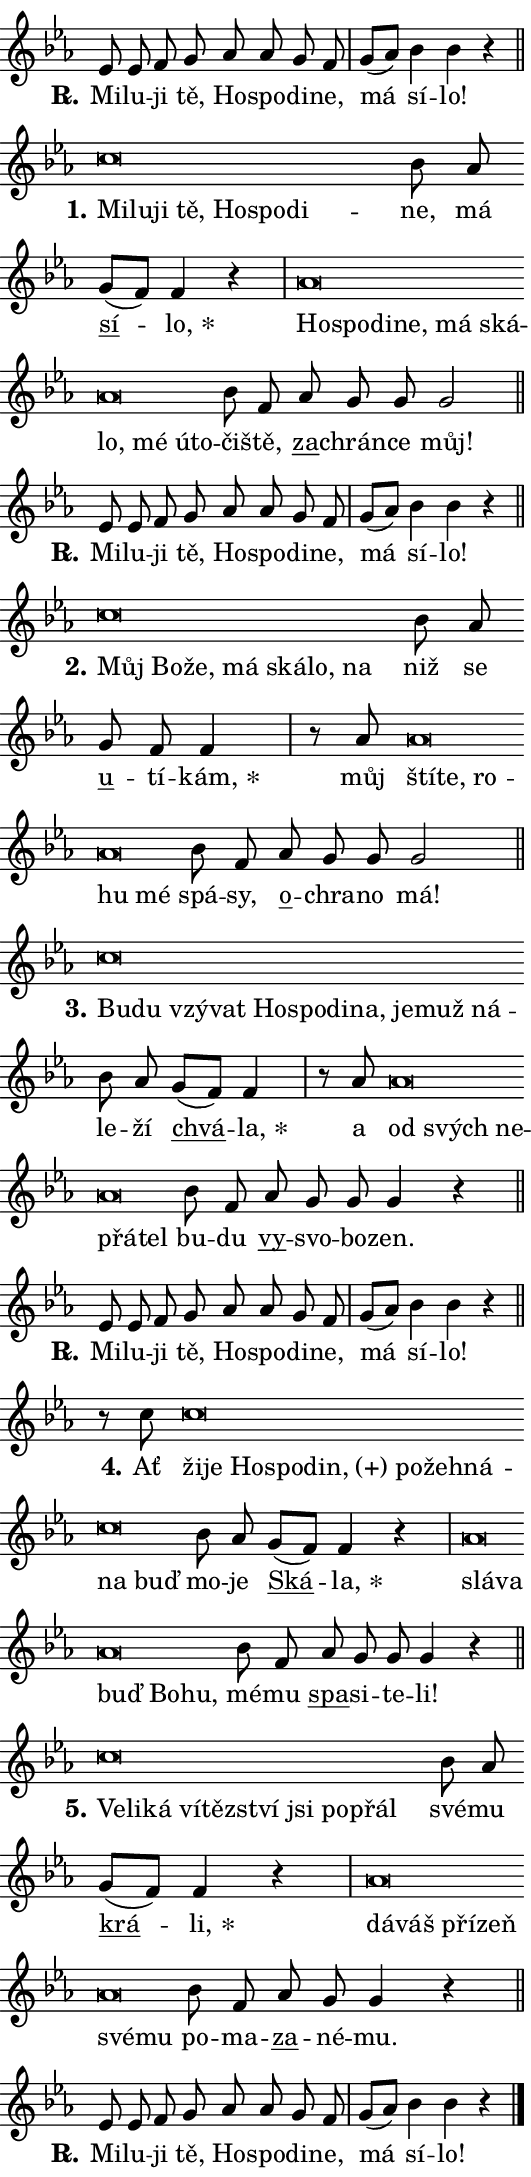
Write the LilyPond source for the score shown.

\version "2.24.0"
\header { tagline = "" }
\paper {
  indent = 0\cm
  top-margin = 0\cm
  right-margin = 0.13\cm % to fit lyric hyphens
  bottom-margin = 0\cm
  left-margin = 0\cm
  paper-width = 9\cm
  page-breaking = #ly:one-page-breaking
  system-system-spacing.basic-distance = #11
  score-system-spacing.basic-distance = #11
  ragged-last = ##f
}


%% Author: Thomas Morley
%% https://lists.gnu.org/archive/html/lilypond-user/2020-05/msg00002.html
#(define (line-position grob)
"Returns position of @var[grob} in current system:
   @code{'start}, if at first time-step
   @code{'end}, if at last time-step
   @code{'middle} otherwise
"
  (let* ((col (ly:item-get-column grob))
         (ln (ly:grob-object col 'left-neighbor))
         (rn (ly:grob-object col 'right-neighbor))
         (col-to-check-left (if (ly:grob? ln) ln col))
         (col-to-check-right (if (ly:grob? rn) rn col))
         (break-dir-left
           (and
             (ly:grob-property col-to-check-left 'non-musical #f)
             (ly:item-break-dir col-to-check-left)))
         (break-dir-right
           (and
             (ly:grob-property col-to-check-right 'non-musical #f)
             (ly:item-break-dir col-to-check-right))))
        (cond ((eqv? 1 break-dir-left) 'start)
              ((eqv? -1 break-dir-right) 'end)
              (else 'middle))))

#(define (tranparent-at-line-position vctor)
  (lambda (grob)
  "Relying on @code{line-position} select the relevant enry from @var{vctor}.
Used to determine transparency,"
    (case (line-position grob)
      ((end) (not (vector-ref vctor 0)))
      ((middle) (not (vector-ref vctor 1)))
      ((start) (not (vector-ref vctor 2))))))

noteHeadBreakVisibility =
#(define-music-function (break-visibility)(vector?)
"Makes @code{NoteHead}s transparent relying on @var{break-visibility}"
#{
  \override NoteHead.transparent =
    #(tranparent-at-line-position break-visibility)
#})

#(define delete-ledgers-for-transparent-note-heads
  (lambda (grob)
    "Reads whether a @code{NoteHead} is transparent.
If so this @code{NoteHead} is removed from @code{'note-heads} from
@var{grob}, which is supposed to be @code{LedgerLineSpanner}.
As a result ledgers are not printed for this @code{NoteHead}"
    (let* ((nhds-array (ly:grob-object grob 'note-heads))
           (nhds-list
             (if (ly:grob-array? nhds-array)
                 (ly:grob-array->list nhds-array)
                 '()))
           ;; Relies on the transparent-property being done before
           ;; Staff.LedgerLineSpanner.after-line-breaking is executed.
           ;; This is fragile ...
           (to-keep
             (remove
               (lambda (nhd)
                 (ly:grob-property nhd 'transparent #f))
               nhds-list)))
      ;; TODO find a better method to iterate over grob-arrays, similiar
      ;; to filter/remove etc for lists
      ;; For now rebuilt from scratch
      (set! (ly:grob-object grob 'note-heads)  '())
      (for-each
        (lambda (nhd)
          (ly:pointer-group-interface::add-grob grob 'note-heads nhd))
        to-keep))))

squashNotes = {
  \override NoteHead.X-extent = #'(-0.2 . 0.2)
  \override NoteHead.Y-extent = #'(-0.75 . 0)
  \override NoteHead.stencil =
    #(lambda (grob)
       (let ((pos (ly:grob-property grob 'staff-position)))
         (begin
           (if (< pos -7) (display "ERROR: Lower brevis then expected\n") (display ""))
           (if (<= pos -6) ly:text-interface::print ly:note-head::print))))
}
unSquashNotes = {
  \revert NoteHead.X-extent
  \revert NoteHead.Y-extent
  \revert NoteHead.stencil
}

hideNotes = \noteHeadBreakVisibility #begin-of-line-visible
unHideNotes = \noteHeadBreakVisibility #all-visible

% work-around for resetting accidentals
% https://lilypond.org/doc/v2.23/Documentation/notation/displaying-rhythms#unmetered-music
cadenzaMeasure = {
  \cadenzaOff
  \partial 1024 s1024
  \cadenzaOn
}

#(define-markup-command (accent layout props text) (markup?)
  "Underline accented syllable"
  (interpret-markup layout props
    #{\markup \override #'(offset . 4.3) \underline { #text }#}))

responsum = \markup \concat {
  "R" \hspace #-1.05 \path #0.1 #'((moveto 0 0.07) (lineto 0.9 0.8)) \hspace #0.05 "."
}

spaceSize = #0.6828661417322834 % exact space size for TeX Gyre Schola

\layout {
  \context {
    \Staff
    \remove "Time_signature_engraver"
    \override LedgerLineSpanner.after-line-breaking = #delete-ledgers-for-transparent-note-heads
  }
  \context {
    \Lyrics {
      \override LyricSpace.minimum-distance = \spaceSize
      \override LyricText.font-name = #"TeX Gyre Schola"
      \override LyricText.font-size = 1
      \override StanzaNumber.font-name = #"TeX Gyre Schola Bold"
      \override StanzaNumber.font-size = 1
    }
  }
  \context {
    \Score 
    \override NoteHead.text =
      #(lambda (grob) 
        (let ((pos (ly:grob-property grob 'staff-position)))
          #{\markup {
            \combine
              \halign #-0.55 \raise #(if (= pos -6) 0 0.5) \override #'(thickness . 2) \draw-line #'(3.2 . 0)
              \musicglyph "noteheads.sM1"
          }#}))
  }
}

% magnetic-lyrics.ily
%
%   written by
%     Jean Abou Samra <jean@abou-samra.fr>
%     Werner Lemberg <wl@gnu.org>
%
%   adapted by
%     Jiri Hon <jiri.hon@gmail.com>
%
% Version 2022-Apr-15

% https://www.mail-archive.com/lilypond-user@gnu.org/msg149350.html

#(define (Left_hyphen_pointer_engraver context)
   "Collect syllable-hyphen-syllable occurrences in lyrics and store
them in properties.  This engraver only looks to the left.  For
example, if the lyrics input is @code{foo -- bar}, it does the
following.

@itemize @bullet
@item
Set the @code{text} property of the @code{LyricHyphen} grob between
@q{foo} and @q{bar} to @code{foo}.

@item
Set the @code{left-hyphen} property of the @code{LyricText} grob with
text @q{foo} to the @code{LyricHyphen} grob between @q{foo} and
@q{bar}.
@end itemize

Use this auxiliary engraver in combination with the
@code{lyric-@/text::@/apply-@/magnetic-@/offset!} hook."
   (let ((hyphen #f)
         (text #f))
     (make-engraver
      (acknowledgers
       ((lyric-syllable-interface engraver grob source-engraver)
        (set! text grob)))
      (end-acknowledgers
       ((lyric-hyphen-interface engraver grob source-engraver)
        ;(when (not (grob::has-interface grob 'lyric-space-interface))
          (set! hyphen grob)));)
      ((stop-translation-timestep engraver)
       (when (and text hyphen)
         (ly:grob-set-object! text 'left-hyphen hyphen))
       (set! text #f)
       (set! hyphen #f)))))

#(define (lyric-text::apply-magnetic-offset! grob)
   "If the space between two syllables is less than the value in
property @code{LyricText@/.details@/.squash-threshold}, move the right
syllable to the left so that it gets concatenated with the left
syllable.

Use this function as a hook for
@code{LyricText@/.after-@/line-@/breaking} if the
@code{Left_@/hyphen_@/pointer_@/engraver} is active."
   (let ((hyphen (ly:grob-object grob 'left-hyphen #f)))
     (when hyphen
       (let ((left-text (ly:spanner-bound hyphen LEFT)))
         (when (grob::has-interface left-text 'lyric-syllable-interface)
           (let* ((common (ly:grob-common-refpoint grob left-text X))
                  (this-x-ext (ly:grob-extent grob common X))
                  (left-x-ext
                   (begin
                     ;; Trigger magnetism for left-text.
                     (ly:grob-property left-text 'after-line-breaking)
                     (ly:grob-extent left-text common X)))
                  ;; `delta` is the gap width between two syllables.
                  (delta (- (interval-start this-x-ext)
                            (interval-end left-x-ext)))
                  (details (ly:grob-property grob 'details))
                  (threshold (assoc-get 'squash-threshold details 0.2)))
             (when (< delta threshold)
               (let* (;; We have to manipulate the input text so that
                      ;; ligatures crossing syllable boundaries are not
                      ;; disabled.  For languages based on the Latin
                      ;; script this is essentially a beautification.
                      ;; However, for non-Western scripts it can be a
                      ;; necessity.
                      (lt (ly:grob-property left-text 'text))
                      (rt (ly:grob-property grob 'text))
                      (is-space (grob::has-interface hyphen 'lyric-space-interface))
                      (space (if is-space " " ""))
                      (extra-delta (if is-space spaceSize 0))
                      ;; Append new syllable.
                      (ltrt-space (if (and (string? lt) (string? rt))
                                (string-append lt space rt)
                                (make-concat-markup (list lt space rt))))
                      ;; Right-align `ltrt` to the right side.
                      (ltrt-space-markup (grob-interpret-markup
                               grob
                               (make-translate-markup
                                (cons (interval-length this-x-ext) 0)
                                (make-right-align-markup ltrt-space)))))
                 (begin
                   ;; Don't print `left-text`.
                   (ly:grob-set-property! left-text 'stencil #f)
                   ;; Set text and stencil (which holds all collected
                   ;; syllables so far) and shift it to the left.
                   (ly:grob-set-property! grob 'text ltrt-space)
                   (ly:grob-set-property! grob 'stencil ltrt-space-markup)
                   (ly:grob-translate-axis! grob (- (- delta extra-delta)) X))))))))))


#(define (lyric-hyphen::displace-bounds-first grob)
   ;; Make very sure this callback isn't triggered too early.
   (let ((left (ly:spanner-bound grob LEFT))
         (right (ly:spanner-bound grob RIGHT)))
     (ly:grob-property left 'after-line-breaking)
     (ly:grob-property right 'after-line-breaking)
     (ly:lyric-hyphen::print grob)))

squashThreshold = #0.4

\layout {
  \context {
    \Lyrics
    \consists #Left_hyphen_pointer_engraver
    \override LyricText.after-line-breaking =
      #lyric-text::apply-magnetic-offset!
    \override LyricHyphen.stencil = #lyric-hyphen::displace-bounds-first
    \override LyricText.details.squash-threshold = \squashThreshold
    \override LyricHyphen.minimum-distance = 0
    \override LyricHyphen.minimum-length = \squashThreshold
  }
}

squashText = \override LyricText.details.squash-threshold = 9999
unSquashText = \override LyricText.details.squash-threshold = \squashThreshold

leftText = \override LyricText.self-alignment-X = #LEFT
unLeftText = \revert LyricText.self-alignment-X

starOffset = #(lambda (grob) 
                (let ((x_offset (ly:self-alignment-interface::aligned-on-x-parent grob)))
                  (if (= x_offset 0) 0 (+ x_offset 1.2))))

star = #(define-music-function (syllable)(string?)
"Append star separator at the end of a syllable"
#{
  \once \override LyricText.X-offset = #starOffset
  \lyricmode { \markup {
    #syllable
    \override #'((font-name . "TeX Gyre Schola Bold")) \hspace #0.2 \lower #0.65 \larger "*"
  } }
#})

starAccent = #(define-music-function (syllable)(string?)
"Append star separator at the end of a syllable and make accent"
#{
  \once \override LyricText.X-offset = #starOffset
  \lyricmode { \markup {
    \accent #syllable
    \override #'((font-name . "TeX Gyre Schola Bold")) \hspace #0.2 \lower #0.65 \larger "*"
  } }
#})

breath = #(define-music-function (syllable)(string?)
"Append breathing indicator at the end of a syllable"
#{
  \lyricmode { \markup { #syllable "+" } }
#})

optionalBreath = #(define-music-function (syllable)(string?)
"Append optional breathing indicator at the end of a syllable"
#{
  \lyricmode { \markup { #syllable "(+)" } }
#})


\score {
    <<
        \new Voice = "melody" { \cadenzaOn \key es \major \relative { es'8 es f g as as g f \cadenzaMeasure \bar "|" g[( as)] bes4 bes r \cadenzaMeasure \bar "||" \break } }
        \new Lyrics \lyricsto "melody" { \lyricmode { \set stanza = \responsum
Mi -- lu -- ji tě, Ho -- spo -- di -- ne, má sí -- lo! } }
    >>
    \layout {}
}

\score {
    <<
        \new Voice = "melody" { \cadenzaOn \key es \major \relative { \squashNotes c''\breve*1/16 \hideNotes \breve*1/16 \bar "" \breve*1/16 \bar "" \breve*1/16 \bar "" \breve*1/16 \bar "" \breve*1/16 \breve*1/16 \bar "" \unHideNotes \unSquashNotes bes8 as \bar "" g[( f)] f4 r \cadenzaMeasure \bar "|" \squashNotes as\breve*1/16 \hideNotes \breve*1/16 \bar "" \breve*1/16 \bar "" \breve*1/16 \bar "" \breve*1/16 \bar "" \breve*1/16 \bar "" \breve*1/16 \bar "" \breve*1/16 \bar "" \breve*1/16 \breve*1/16 \bar "" \unHideNotes \unSquashNotes bes8 f \bar "" as g g g2 \cadenzaMeasure \bar "||" \break } }
        \new Lyrics \lyricsto "melody" { \lyricmode { \set stanza = "1."
\leftText Mi -- \squashText lu -- ji tě, Ho -- spo -- di -- \unLeftText \unSquashText ne, má \markup \accent sí -- \star lo, \leftText Ho -- \squashText spo -- di -- ne, má ská -- lo, mé ú -- to -- \unLeftText \unSquashText či -- ště, \markup \accent za -- chrán -- ce můj! } }
    >>
    \layout {}
}

\score {
    <<
        \new Voice = "melody" { \cadenzaOn \key es \major \relative { es'8 es f g as as g f \cadenzaMeasure \bar "|" g[( as)] bes4 bes r \cadenzaMeasure \bar "||" \break } }
        \new Lyrics \lyricsto "melody" { \lyricmode { \set stanza = \responsum
Mi -- lu -- ji tě, Ho -- spo -- di -- ne, má sí -- lo! } }
    >>
    \layout {}
}

\score {
    <<
        \new Voice = "melody" { \cadenzaOn \key es \major \relative { \squashNotes c''\breve*1/16 \hideNotes \breve*1/16 \bar "" \breve*1/16 \bar "" \breve*1/16 \bar "" \breve*1/16 \bar "" \breve*1/16 \breve*1/16 \bar "" \unHideNotes \unSquashNotes bes8 as \bar "" g f f4 \cadenzaMeasure \bar "|" r8 as8 \squashNotes as\breve*1/16 \hideNotes \breve*1/16 \bar "" \breve*1/16 \bar "" \breve*1/16 \breve*1/16 \bar "" \unHideNotes \unSquashNotes bes8 f \bar "" as g g g2 \cadenzaMeasure \bar "||" \break } }
        \new Lyrics \lyricsto "melody" { \lyricmode { \set stanza = "2."
\leftText Můj \squashText Bo -- že, má ská -- lo, na \unLeftText \unSquashText niž se \markup \accent u -- tí -- \star kám, můj \leftText ští -- \squashText te, ro -- hu mé \unLeftText \unSquashText spá -- sy, \markup \accent o -- chra -- no má! } }
    >>
    \layout {}
}

\score {
    <<
        \new Voice = "melody" { \cadenzaOn \key es \major \relative { \squashNotes c''\breve*1/16 \hideNotes \breve*1/16 \bar "" \breve*1/16 \bar "" \breve*1/16 \bar "" \breve*1/16 \bar "" \breve*1/16 \bar "" \breve*1/16 \bar "" \breve*1/16 \bar "" \breve*1/16 \bar "" \breve*1/16 \breve*1/16 \bar "" \unHideNotes \unSquashNotes bes8 as \bar "" g[( f)] f4 \cadenzaMeasure \bar "|" r8 as8 \squashNotes as\breve*1/16 \hideNotes \breve*1/16 \bar "" \breve*1/16 \bar "" \breve*1/16 \breve*1/16 \bar "" \unHideNotes \unSquashNotes bes8 f \bar "" as g g g4 r \cadenzaMeasure \bar "||" \break } }
        \new Lyrics \lyricsto "melody" { \lyricmode { \set stanza = "3."
\leftText Bu -- \squashText du vzý -- vat Ho -- spo -- di -- na, je -- muž ná -- \unLeftText \unSquashText le -- ží \markup \accent chvá -- \star la, a \leftText od \squashText svých ne -- přá -- tel \unLeftText \unSquashText bu -- du \markup \accent vy -- svo -- bo -- zen. } }
    >>
    \layout {}
}

\score {
    <<
        \new Voice = "melody" { \cadenzaOn \key es \major \relative { es'8 es f g as as g f \cadenzaMeasure \bar "|" g[( as)] bes4 bes r \cadenzaMeasure \bar "||" \break } }
        \new Lyrics \lyricsto "melody" { \lyricmode { \set stanza = \responsum
Mi -- lu -- ji tě, Ho -- spo -- di -- ne, má sí -- lo! } }
    >>
    \layout {}
}

\score {
    <<
        \new Voice = "melody" { \cadenzaOn \key es \major \relative { r8 c''8 \squashNotes c\breve*1/16 \hideNotes \breve*1/16 \bar "" \breve*1/16 \bar "" \breve*1/16 \bar "" \breve*1/16 \bar "" \breve*1/16 \bar "" \breve*1/16 \bar "" \breve*1/16 \bar "" \breve*1/16 \breve*1/16 \bar "" \unHideNotes \unSquashNotes bes8 as \bar "" g[( f)] f4 r \cadenzaMeasure \bar "|" \squashNotes as\breve*1/16 \hideNotes \breve*1/16 \bar "" \breve*1/16 \bar "" \breve*1/16 \breve*1/16 \bar "" \unHideNotes \unSquashNotes bes8 f \bar "" as g g g4 r \cadenzaMeasure \bar "||" \break } }
        \new Lyrics \lyricsto "melody" { \lyricmode { \set stanza = "4."
Ať \leftText ži -- \squashText je Ho -- spo -- \optionalBreath din, po -- žeh -- ná -- na buď \unLeftText \unSquashText mo -- je \markup \accent Ská -- \star la, \leftText slá -- \squashText va buď Bo -- hu, \unLeftText \unSquashText mé -- mu \markup \accent spa -- si -- te -- li! } }
    >>
    \layout {}
}

\score {
    <<
        \new Voice = "melody" { \cadenzaOn \key es \major \relative { \squashNotes c''\breve*1/16 \hideNotes \breve*1/16 \bar "" \breve*1/16 \bar "" \breve*1/16 \bar "" \breve*1/16 \bar "" \breve*1/16 \bar "" \breve*1/16 \bar "" \breve*1/16 \breve*1/16 \bar "" \unHideNotes \unSquashNotes bes8 as \bar "" g[( f)] f4 r \cadenzaMeasure \bar "|" \squashNotes as\breve*1/16 \hideNotes \breve*1/16 \bar "" \breve*1/16 \bar "" \breve*1/16 \bar "" \breve*1/16 \breve*1/16 \bar "" \unHideNotes \unSquashNotes bes8 f \bar "" as g g4 r \cadenzaMeasure \bar "||" \break } }
        \new Lyrics \lyricsto "melody" { \lyricmode { \set stanza = "5."
\leftText Ve -- \squashText li -- ká ví -- těz -- ství jsi po -- přál \unLeftText \unSquashText své -- mu \markup \accent krá -- \star li, \leftText dá -- \squashText váš pří -- zeň své -- mu \unLeftText \unSquashText po -- ma -- \markup \accent za -- né -- mu. } }
    >>
    \layout {}
}

\score {
    <<
        \new Voice = "melody" { \cadenzaOn \key es \major \relative { es'8 es f g as as g f \cadenzaMeasure \bar "|" g[( as)] bes4 bes r \cadenzaMeasure \bar "||" \break } \bar "|." }
        \new Lyrics \lyricsto "melody" { \lyricmode { \set stanza = \responsum
Mi -- lu -- ji tě, Ho -- spo -- di -- ne, má sí -- lo! } }
    >>
    \layout {}
}
